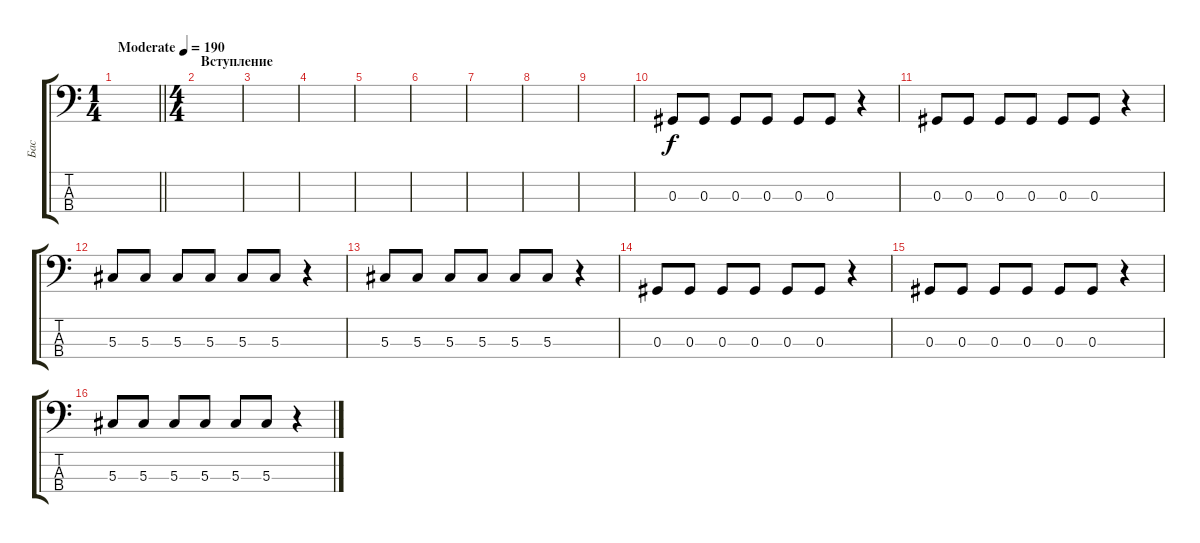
\track ("Бас" "Бас") {instrument electricbassfinger}
\staff {score tabs}
\tuning (Gb2 Db2 Ab1 Db1) {hide}
\ts (1 4)
\tempo (190 "Moderate")
\clef f4
\barLineRight lightlight
\ks c
|
\ts (4 4)
\section ("" "Вступление")
|
|
|
|
|
|
|
|
0.3.8 0.3.8 0.3.8 0.3.8 0.3.8 0.3.8 r.4 |
0.3.8 0.3.8 0.3.8 0.3.8 0.3.8 0.3.8 r.4 |
5.3.8 5.3.8 5.3.8 5.3.8 5.3.8 5.3.8 r.4 |
5.3.8 5.3.8 5.3.8 5.3.8 5.3.8 5.3.8 r.4 |
0.3.8 0.3.8 0.3.8 0.3.8 0.3.8 0.3.8 r.4 |
0.3.8 0.3.8 0.3.8 0.3.8 0.3.8 0.3.8 r.4 |
5.3.8 5.3.8 5.3.8 5.3.8 5.3.8 5.3.8 r.4
